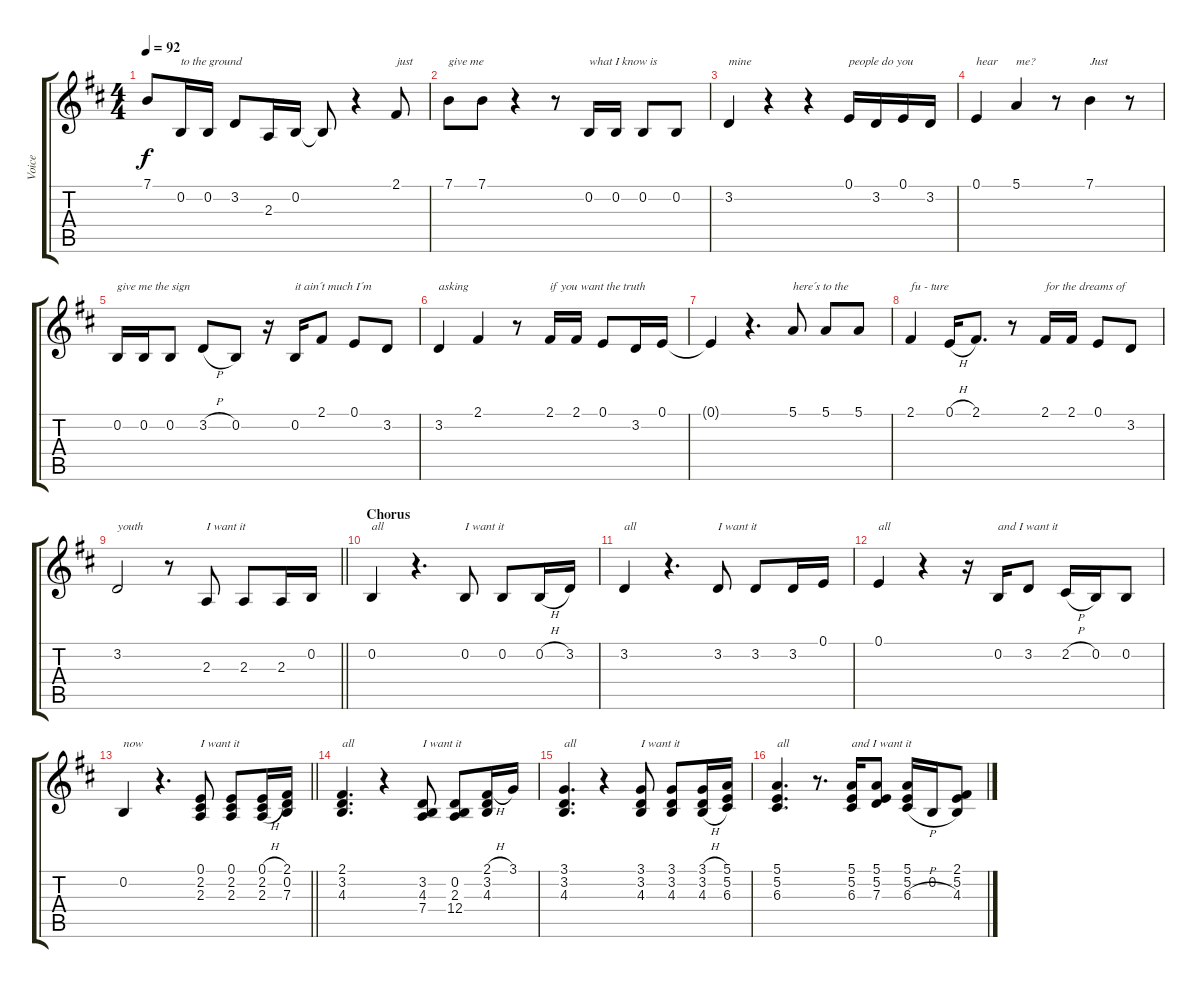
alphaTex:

\track ("Voice" "Voice") {instrument lead1square}
\staff {score tabs}
\tuning (E4 B3 G3 D3 A2 E2) {hide}
\ts (4 4)
\tempo 92
\clef g2
\ks d
7.1{t}.8{dy f} 0.2.16{txt "to the ground"} 0.2.16 3.2.8 2.3.16 0.2.16 0.2{t}.8 r.4 2.1.8{txt "just"} |
7.1.8{txt "give me"} 7.1.8 r.4 r.8 0.2.16{txt "what I know is"} 0.2.16 0.2.8 0.2.8 |
3.2.4{txt "mine"} r.4 r.4 0.1.16{txt "people do you"} 3.2.16 0.1.16 3.2.16 |
0.1.4{txt "hear"} 5.1.4{txt "me?"} r.8 7.1.4{txt "Just"} r.8 |
0.2.16{txt "give me the sign"} 0.2.16 0.2.8 3.2{h}.8 0.2.8 r.16 0.2.16{txt "it ain´t much I´m"} 2.1.8 0.1.8 3.2.8 |
3.2.4{txt "asking"} 2.1.4 r.8 2.1.16{txt "if you want the truth"} 2.1.16 0.1.8 3.2.16 0.1.16 |
0.1{t}.4 r.4{d} 5.1.8{txt "here´s to the"} 5.1.8 5.1.8 |
2.1.4{txt "fu - ture"} 0.1{h}.16 2.1.8{d} r.8 2.1.16{txt "for the dreams of"} 2.1.16 0.1.8 3.2.8 |
\barLineRight lightlight
3.2.2{txt "youth"} r.8 2.3.8{txt "I want it"} 2.3.8 2.3.16 0.2.16 |
\section ("" "Chorus")
0.2.4{txt "all"} r.4{d} 0.2.8{txt "I want it"} 0.2.8 0.2{h}.16 3.2.16 |
3.2.4{txt "all"} r.4{d} 3.2.8{txt "I want it"} 3.2.8 3.2.16 0.1.16 |
0.1.4{txt "all"} r.4 r.16 0.2.16{txt "and I want it"} 3.2.8 2.2{h}.16 0.2.16 0.2.8 |
\barLineRight lightlight
0.2.4{txt "now"} r.4{d} (0.1 2.2 2.3).8{txt "I want it"} (0.1 2.2 2.3).8 (0.1{h} 2.2{h} 2.3{h}).16 (2.1 0.2 7.3).16 |
(2.1 3.2 4.3).4{d txt "all"} r.4 (3.2 4.3 7.4).8{txt "I want it"} (0.2 2.3 12.4).8 (2.1{h} 3.2 4.3).16 3.1.16 |
(3.1 3.2 4.3).4{d txt "all"} r.4 (3.1 3.2 4.3).8{txt "I want it"} (3.1 3.2 4.3).8 (3.1{h} 3.2{h} 4.3{h}).16 (5.1 5.2 6.3).16 |
(5.1 5.2 6.3).4{d txt "all"} r.8{d} (5.1 5.2 6.3).16{txt "and I want it"} (5.1 5.2 7.3).8 (5.1 5.2 6.3{h}).16 0.2.16 (2.1 5.2 4.3).8
